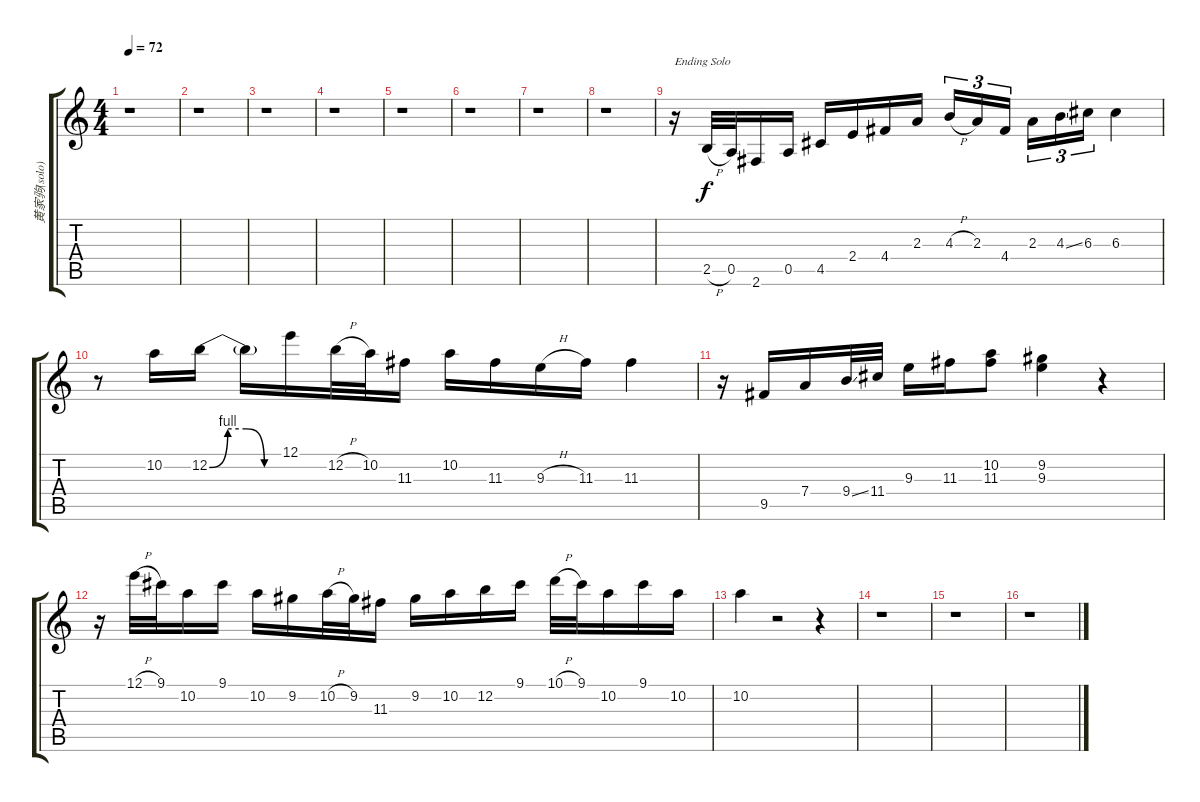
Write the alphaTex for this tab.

\track ("黄家驹(solo)" "黄家驹(solo)") {instrument acousticguitarsteel}
\staff {score tabs}
\tuning (E4 B3 G3 D3 A2 E2) {hide}
\ts (4 4)
\tempo 72
\clef g2
\ks c
r.1{dy f} |
r.1 |
r.1 |
r.1 |
r.1 |
r.1 |
r.1 |
r.1 |
r.16{txt "Ending Solo" volume 16} 2.5{h}.32 0.5.32 2.6.16 0.5.16 4.5.16 2.4.16 4.4.16 2.3.16 4.3{h}.16{tu (3 2)} 2.3.16{tu (3 2)} 4.4.16{tu (3 2)} 2.3.16{tu (3 2)} 4.3{ss}.16{tu (3 2)} 6.3.16{tu (3 2)} 6.3.4 |
r.8 10.2.16 12.2{be (custom 0 0 15 4 30 4 45 0 60 0)}.16 12.2{t}.16 12.1.16 12.2{h}.32 10.2.32 11.3.16 10.2.16 11.3.16 9.3{h}.16 11.3.16 11.3.4 |
r.16 9.5.16 7.4.16 9.4{ss}.32 11.4.32 9.3.16 11.3.16 (10.2 11.3).8 (9.2 9.3).4 r.4 |
r.16 12.1{h}.32 9.1.32 10.2.16 9.1.16 10.2.16 9.2.16 10.2{h}.32 9.2.32 11.3.16 9.2.16 10.2.16 12.2.16 9.1.16 10.1{h}.32 9.1.32 10.2.16 9.1.16 10.2.16 |
10.2.4 r.2 r.4 |
r.1 |
r.1 |
r.1
